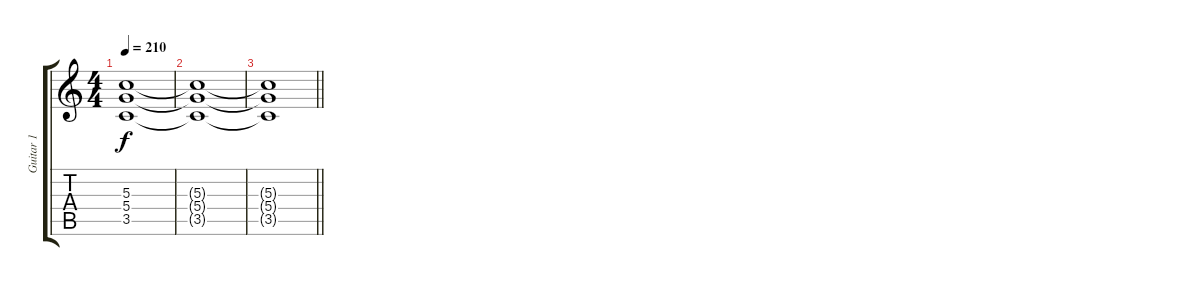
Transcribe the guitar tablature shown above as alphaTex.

\track ("Guitar 1" "Guitar 1") {instrument distortionguitar}
\staff {score tabs}
\tuning (E4 B3 G3 D3 A2 D2) {hide}
\ts (4 4)
\tempo 210
\clef g2
\ks c
(5.3{t} 5.4{t} 3.5{t}).1{dy f volume 3} |
(5.3{t} 5.4{t} 3.5{t}).1 |
\barLineRight lightlight
(5.3{t} 5.4{t} 3.5{t}).1
